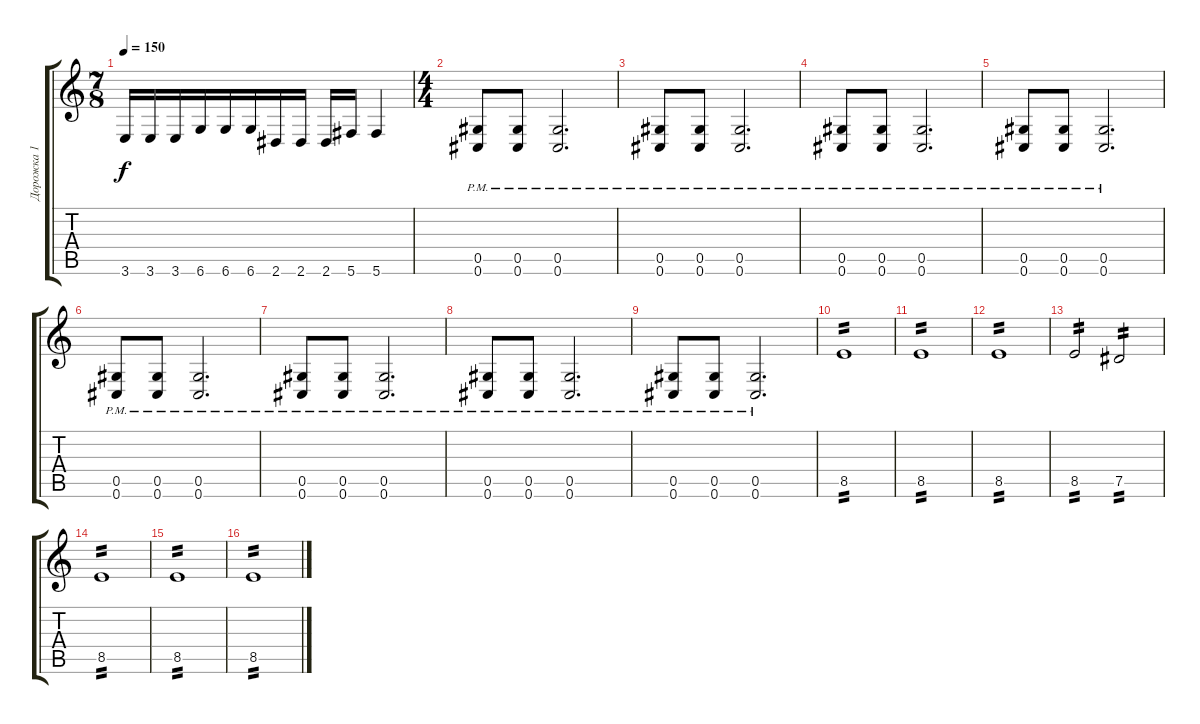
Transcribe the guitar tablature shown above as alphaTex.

\track ("Дорожка 1" "Дорожка 1") {instrument distortionguitar}
\staff {score tabs}
\tuning (Eb4 Bb3 Gb3 Db3 Ab2 Db2) {hide}
\ts (7 8)
\tempo 150
\clef g2
\ks c
3.6.16{dy f} 3.6.16 3.6.16 6.6.16 6.6.16 6.6.16 2.6.16 2.6.16 2.6.16 5.6.16 5.6.4 |
\ts (4 4)
(0.5{pm} 0.6{pm}).8 (0.5{pm} 0.6{pm}).8 (0.5{pm} 0.6{pm}).2{d} |
(0.5{pm} 0.6{pm}).8 (0.5{pm} 0.6{pm}).8 (0.5{pm} 0.6{pm}).2{d} |
(0.5{pm} 0.6{pm}).8 (0.5{pm} 0.6{pm}).8 (0.5{pm} 0.6{pm}).2{d} |
(0.5{pm} 0.6{pm}).8 (0.5{pm} 0.6{pm}).8 (0.5{pm} 0.6{pm}).2{d} |
(0.5{pm} 0.6{pm}).8 (0.5{pm} 0.6{pm}).8 (0.5{pm} 0.6{pm}).2{d} |
(0.5{pm} 0.6{pm}).8 (0.5{pm} 0.6{pm}).8 (0.5{pm} 0.6{pm}).2{d} |
(0.5{pm} 0.6{pm}).8 (0.5{pm} 0.6{pm}).8 (0.5{pm} 0.6{pm}).2{d} |
(0.5{pm} 0.6{pm}).8 (0.5{pm} 0.6{pm}).8 (0.5{pm} 0.6{pm}).2{d} |
8.5.1{tp 2} |
8.5.1{tp 2} |
8.5.1{tp 2} |
8.5.2{tp 2} 7.5.2{tp 2} |
8.5.1{tp 2} |
8.5.1{tp 2} |
8.5.1{tp 2}
